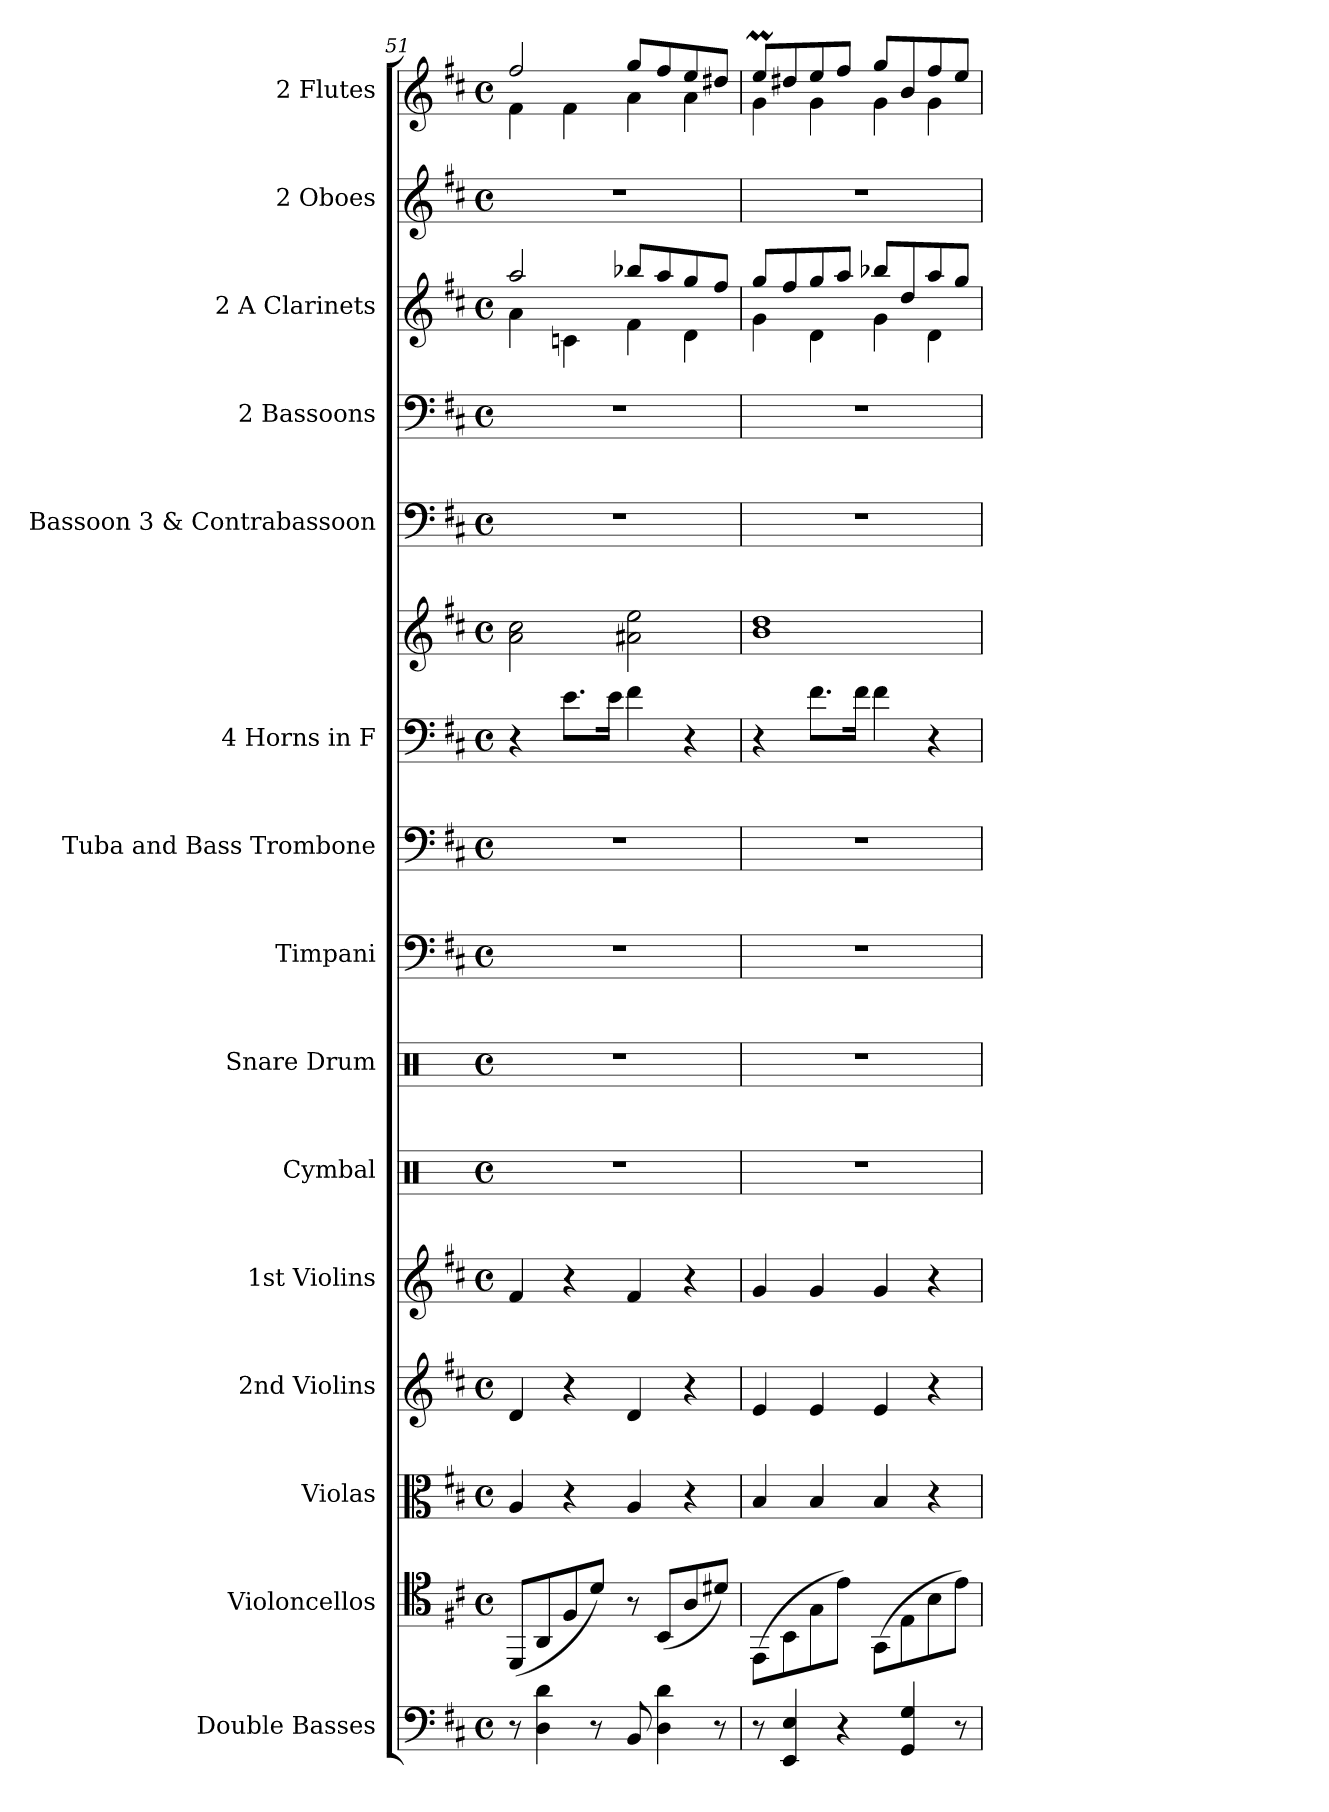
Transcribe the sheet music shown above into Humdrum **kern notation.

**kern	**kern	**kern	**kern	**kern	**kern	**kern	**kern	**kern	**kern	**kern	**kern	**kern	**kern	**kern	**kern
*part15	*part14	*part13	*part12	*part11	*part10	*part9	*part8	*part7	*part6	*part6	*part5	*part4	*part3	*part2	*part1
*staff16	*staff15	*staff14	*staff13	*staff12	*staff11	*staff10	*staff9	*staff8	*staff7	*staff6	*staff5	*staff4	*staff3	*staff2	*staff1
*I"Double Basses	*I"Violoncellos	*I"Violas	*I"2nd Violins	*I"1st Violins	*I"Cymbal	*I"Snare Drum	*I"Timpani	*I"Tuba and  Bass Trombone	*I"4 Horns in F	*	*I"Bassoon 3 &amp; Contrabassoon	*I"2 Bassoons	*I"2 A Clarinets	*I"2 Oboes	*I"2 Flutes
*	*	*	*	*	*I'Cym	*I'Sn Dr	*I'Timp	*I'Tba	*I'Hn	*	*I'Bsn	*I'Bsn	*I'Cl	*I'Ob	*I'Fl
*clefF4	*clefC4	*clefC3	*clefG2	*clefG2	*clefX	*clefX	*clefF4	*clefF4	*clefF4	*clefG2	*clefF4	*clefF4	*clefG2	*clefG2	*clefG2
*ITrd7c12	*	*	*	*	*	*	*	*	*ITrd4c7	*ITrd4c7	*	*	*ITrd2c3	*	*
*k[f#c#]	*k[f#c#]	*k[f#c#]	*k[f#c#]	*k[f#c#]	*k[]	*k[]	*k[f#c#]	*k[f#c#]	*k[f#]	*k[f#]	*k[f#c#]	*k[f#c#]	*k[f#c#g#d#a#]	*k[f#c#]	*k[f#c#]
*M4/4	*M4/4	*M4/4	*M4/4	*M4/4	*M4/4	*M4/4	*M4/4	*M4/4	*M4/4	*M4/4	*M4/4	*M4/4	*M4/4	*M4/4	*M4/4
*met(c)	*met(c)	*met(c)	*met(c)	*met(c)	*met(c)	*met(c)	*met(c)	*met(c)	*met(c)	*met(c)	*met(c)	*met(c)	*met(c)	*met(c)	*met(c)
=51	=51	=51	=51	=51	=51	=51	=51	=51	=51	=51	=51	=51	=51	=51	=51
*	*	*	*	*	*	*	*	*	*	*	*	*	*^	*	*^
8r	(<8DD/L	4A/	4d/	4f#/	1r	1r	1r	1r	4r	2d\ 2f#\	1r	1r	2ff#/	4f#\	1r	2ff#/	4f#\
4DD\ 4D\	8AA/	.	.	.	.	.	.	.	.	.	.	.	.	.	.	.	.
.	8F#/	4r	4r	4r	.	.	.	.	8.A\L	.	.	.	.	4An\	.	.	4f#\
8r	8d/J)	.	.	.	.	.	.	.	.	.	.	.	.	.	.	.	.
.	.	.	.	.	.	.	.	.	16A\Jk	.	.	.	.	.	.	.	.
8BBB/	8r	4A/	4d/	4f#/	.	.	.	.	4B\	2d#X\ 2a\	.	.	8ggn/L	4d#\	.	8gg/L	4a\
4DD\ 4D\	(<8BB/L	.	.	.	.	.	.	.	.	.	.	.	8ff#/	.	.	8ff#/	.
.	8A/	4r	4r	4r	.	.	.	.	4r	.	.	.	8ee/	4B\	.	8ee/	4a\
8r	8d#X/J)	.	.	.	.	.	.	.	.	.	.	.	8dd#/J	.	.	8dd#X/J	.
=52	=52	=52	=52	=52	=52	=52	=52	=52	=52	=52	=52	=52	=52	=52	=52	=52	=52
8r	(>8EE\L	4B/	4e/	4g/	1r	1r	1r	1r	4r	1e 1g	1r	1r	8ee/L	4e\	1r	8eeM/L	4g\
4EEE/ 4EE/	8BB\	.	.	.	.	.	.	.	.	.	.	.	8dd#/	.	.	8dd#X/	.
.	8G\	4B/	4e/	4g/	.	.	.	.	8.B\L	.	.	.	8ee/	4B\	.	8ee/	4g\
4r	8e\J)	.	.	.	.	.	.	.	.	.	.	.	8ff#/J	.	.	8ff#/J	.
.	.	.	.	.	.	.	.	.	16B\Jk	.	.	.	.	.	.	.	.
.	(>8GG\L	4B/	4e/	4g/	.	.	.	.	4B\	.	.	.	8ggn/L	4e\	.	8gg/L	4g\
4GGG/ 4GG/	8E\	.	.	.	.	.	.	.	.	.	.	.	8b/	.	.	8b/	.
.	8B\	4r	4r	4r	.	.	.	.	4r	.	.	.	8ff#/	4B\	.	8ff#/	4g\
8r	8e\J)	.	.	.	.	.	.	.	.	.	.	.	8ee/J	.	.	8ee/J	.
*	*	*	*	*	*	*	*	*	*	*	*	*	*v	*v	*	*v	*v
=	=	=	=	=	=	=	=	=	=	=	=	=	=	=	=
*-	*-	*-	*-	*-	*-	*-	*-	*-	*-	*-	*-	*-	*-	*-	*-
